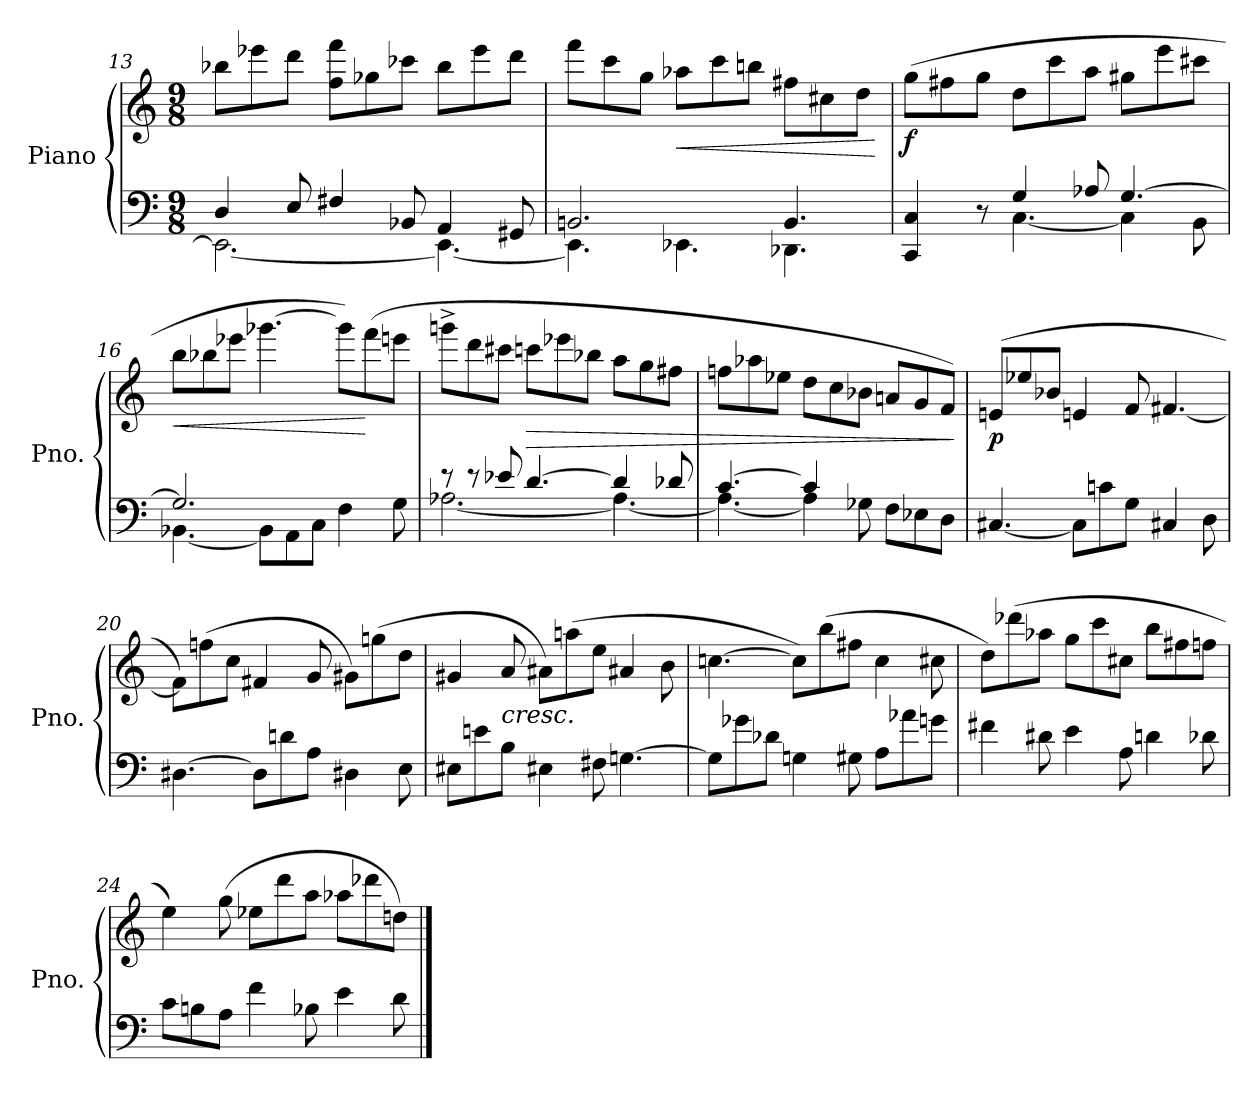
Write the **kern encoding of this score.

**kern	**kern	**dynam
*part1	*part1	*part1
*staff2	*staff1	*staff1/2
*I"Piano	*	*
*I'Pno.	*	*
*clefF4	*clefG2	*
*k[]	*k[]	*
*M9/8	*M9/8	*
=13	=13	=13
*^	*	*
4D/	2.EE\_	8bb-X\L	.
.	.	8eee-X\	.
8E/	.	8ddd\J	.
4F#X/	.	8ff\ 8fff\L	.
.	.	8gg-X\	.
8BB-X/	.	8ccc-X\J	.
4AA/	4.EE\_	8bb-\L	.
.	.	8eee-\	.
8GG#X/	.	8ddd\J	.
=14	=14	=14	=14
2.BBn/	4.EE\]	8fff\L	.
.	.	8ccc\	.
.	.	8gg\J	.
!	!	!	!LO:HP:b
.	4.EE-X\	8aa-X\L	<
.	.	8ccc\	.
.	.	8bbn\J	.
4.BB/	4.DD-X\	8ff#X\L	.
.	.	8cc#X\	.
.	.	8dd\J	.
*v	*v	*	*
.	.	[
!!LO:LB:g=z
=15	=15	=15
*^	*	*
!	!	!	!LO:DY:b
4CC/ 4C/	4.ryy	(>8gg\L	f
.	.	8ff#X\	.
8r	.	8gg\J	.
4G/	[4.C\	8dd\L	.
.	.	8ccc\	.
8A-X/	.	8aa\J	.
[4.G/	4C\]	8gg#X\L	.
.	.	8eee\	.
.	8BB\	8ccc#X\J	.
=16	=16	=16	=16
!	!	!	!LO:HP:b
2.G/]	[4.BB-X\	8bb\L	<
.	.	8bb-X\	.
.	.	8eee-X\J	.
.	8BB-\L]	[4.ggg-X\	.
.	8AA\	.	.
.	8C\J	.	.
4F\	4.ryy	8ggg-\L])	.
.	.	(>8fff\	[
8G\	.	8eeen\J	.
=17	=17	=17	=17
8r	[2.A-X\	8gggn^\L	.
8r	.	8ddd\	.
8e-X/	.	8ccc#X\J	.
!	!	!	!LO:HP:b
[4.d/	.	8cccn\L	>
.	.	8eee-X\	.
.	.	8bb-X\J	.
4d/]	4.A-\_	8aa\L	.
.	.	8gg\	.
8d-X/	.	8ff#X\J	.
=18	=18	=18	=18
[4.c/	4.A-\_	8ffn\L	.
.	.	8aa-X\	.
.	.	8ee-X\J	.
4c/]	4A-\]	8dd\L	.
.	.	8cc\	.
8G-X\	2ryy	8b-X\J	.
8F\L	.	8an/L	.
8E-X\	.	8g/	.
8D\J	.	8f/J)	.
*v	*v	*	*
.	.	]
!!LO:LB:g=z
=19	=19	=19
!	!	!LO:DY:b
[4.C#X/	(>8en/L	p
.	8ee-X/	.
.	8b-X/J	.
8C#\L]	4en/	.
8cn\	.	.
8G\J	8f/	.
4C#X/	[4.f#X/	.
8D\	.	.
=20	=20	=20
[4.D#X\	8f#\L])	.
.	(>8ffn\	.
.	8cc\J	.
8D#\L]	4f#X/	.
8dn\	.	.
8A\J	8g/	.
4D#X\	8g#X\L)	.
.	(>8ggn\	.
8E\	8dd\J	.
=21	=21	=21
8E#X\L	4g#X/	.
8en\	.	.
!	!LO:TX:b:i:t=cresc.	!
8B\J	8a/	.
4E#X\	8a#X\L)	.
.	(>8aan\	.
8F#X\	8ee\J	.
[4.Gn\	4a#X/	.
.	8b\	.
!!LO:PB:g=z
=22	=22	=22
8G\L]	[4.ccn\	.
8g-X\	.	.
8d-X\J	.	.
4Gn\	8cc\L])	.
.	(>8bb\	.
8G#X\	8ff#X\J	.
8A\L	4cc\	.
8a-X\	.	.
8gn\J	8cc#X\	.
=23	=23	=23
4f#X\	8dd\L)	.
.	(>8ddd-X\	.
8d#X\	8aa-X\J	.
4e\	8gg\L	.
.	8ccc\	.
8A\	8cc#X\J	.
4dn\	8bb\L	.
.	8ff#X\	.
8d-X\	8ffn\J	.
=24	=24	=24
8c\L	4ee\)	.
8Bn\	.	.
8A\J	(>8gg\	.
4f\	8ee-X\L	.
.	8ddd\	.
8B-X\	8aa\J	.
4e\	8aa-X\L	.
.	8ddd-X\	.
8d\	8ddn\J)	.
==	==	==
*-	*-	*-
